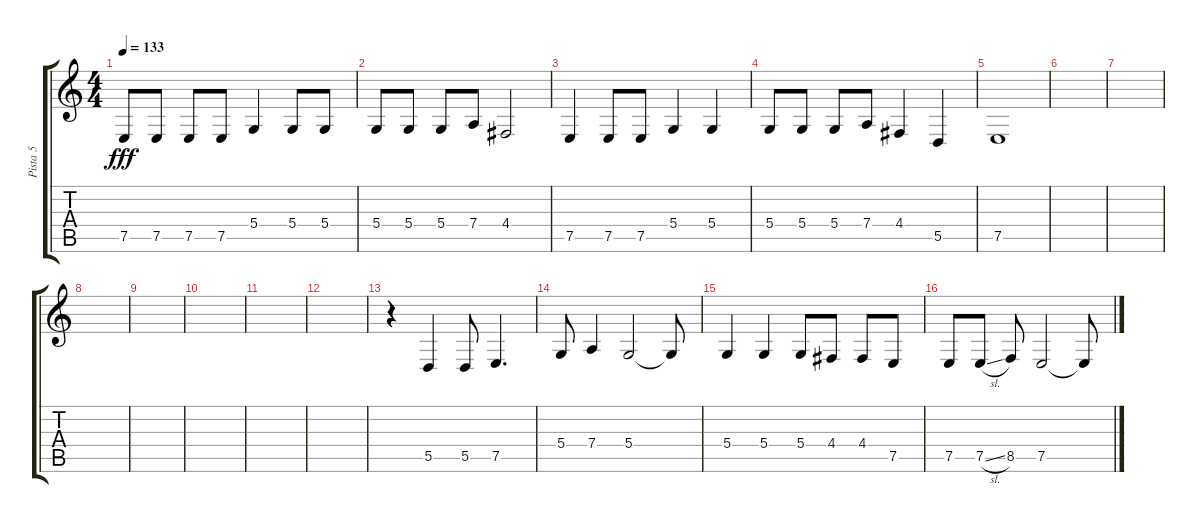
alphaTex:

\track ("Pista 5" "Pista 5") {instrument sopranosax}
\staff {score tabs}
\tuning (E4 B3 G3 D3 A2 E2) {hide}
\ts (4 4)
\tempo 133
\clef g2
\ks c
7.5.8{dy fff} 7.5.8 7.5.8 7.5.8 5.4.4 5.4.8 5.4.8 |
5.4.8 5.4.8 5.4.8 7.4.8 4.4.2 |
7.5.4 7.5.8 7.5.8 5.4.4 5.4.4 |
5.4.8 5.4.8 5.4.8 7.4.8 4.4.4 5.5.4 |
7.5.1 |
|
|
|
|
|
|
|
r.4 5.5.4 5.5.8 7.5.4{d} |
5.4.8 7.4.4 5.4.2 5.4{t}.8 |
5.4.4 5.4.4 5.4.8 4.4.8 4.4.8 7.5.8 |
7.5.8 7.5{sl}.8 8.5.8 7.5.2 7.5{t}.8
